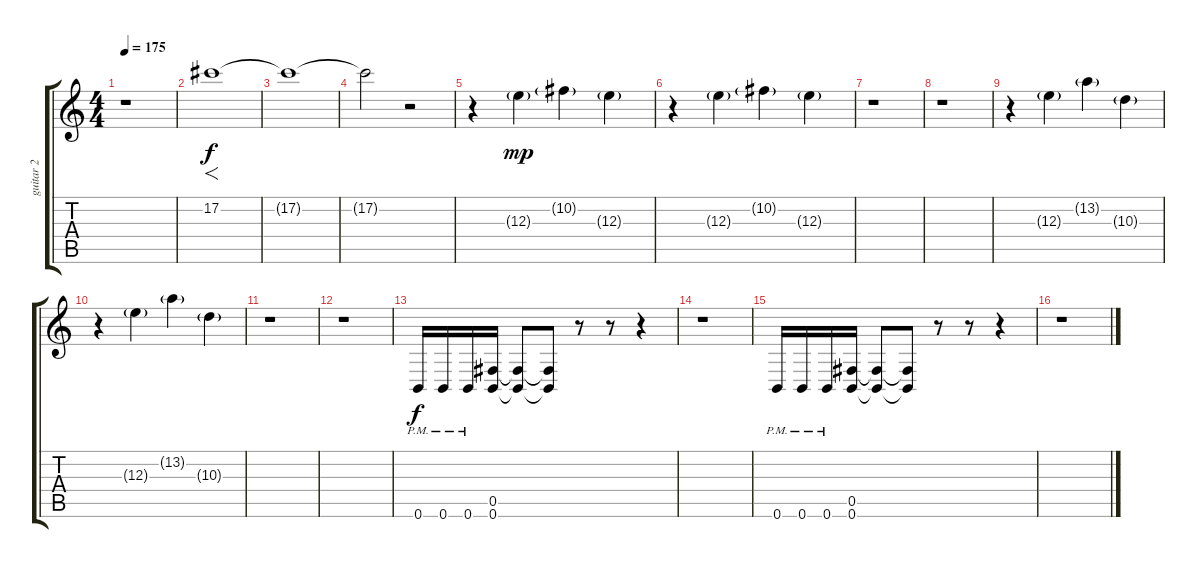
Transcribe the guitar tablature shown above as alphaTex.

\track ("guitar 2" "guitar 2") {instrument distortionguitar}
\staff {score tabs}
\tuning (Db4 Ab3 E3 B2 Gb2 B1) {hide}
\ts (4 4)
\tempo 175
\clef g2
\ks c
r.1{dy f} |
17.2.1{f} |
17.2{t}.1 |
17.2{t}.2 r.2 |
r.4{instrument electricguitarjazz} 12.3{g}.4{dy mp} 10.2{g}.4 12.3{g}.4 |
r.4 12.3{g}.4 10.2{g}.4 12.3{g}.4 |
r.1 |
r.1 |
r.4 12.3{g}.4 13.2{g}.4 10.3{g}.4 |
r.4 12.3{g}.4 13.2{g}.4 10.3{g}.4 |
r.1 |
r.1 |
0.6{pm}.16{dy f instrument distortionguitar} 0.6{pm}.16 0.6{pm}.16 (0.5 0.6).16 (0.5{t} 0.6{t}).8 (0.5{t} 0.6{t}).8 r.8 r.8 r.4 |
r.1 |
0.6{pm}.16{instrument distortionguitar} 0.6{pm}.16 0.6{pm}.16 (0.5 0.6).16 (0.5{t} 0.6{t}).8 (0.5{t} 0.6{t}).8 r.8 r.8 r.4 |
r.1
